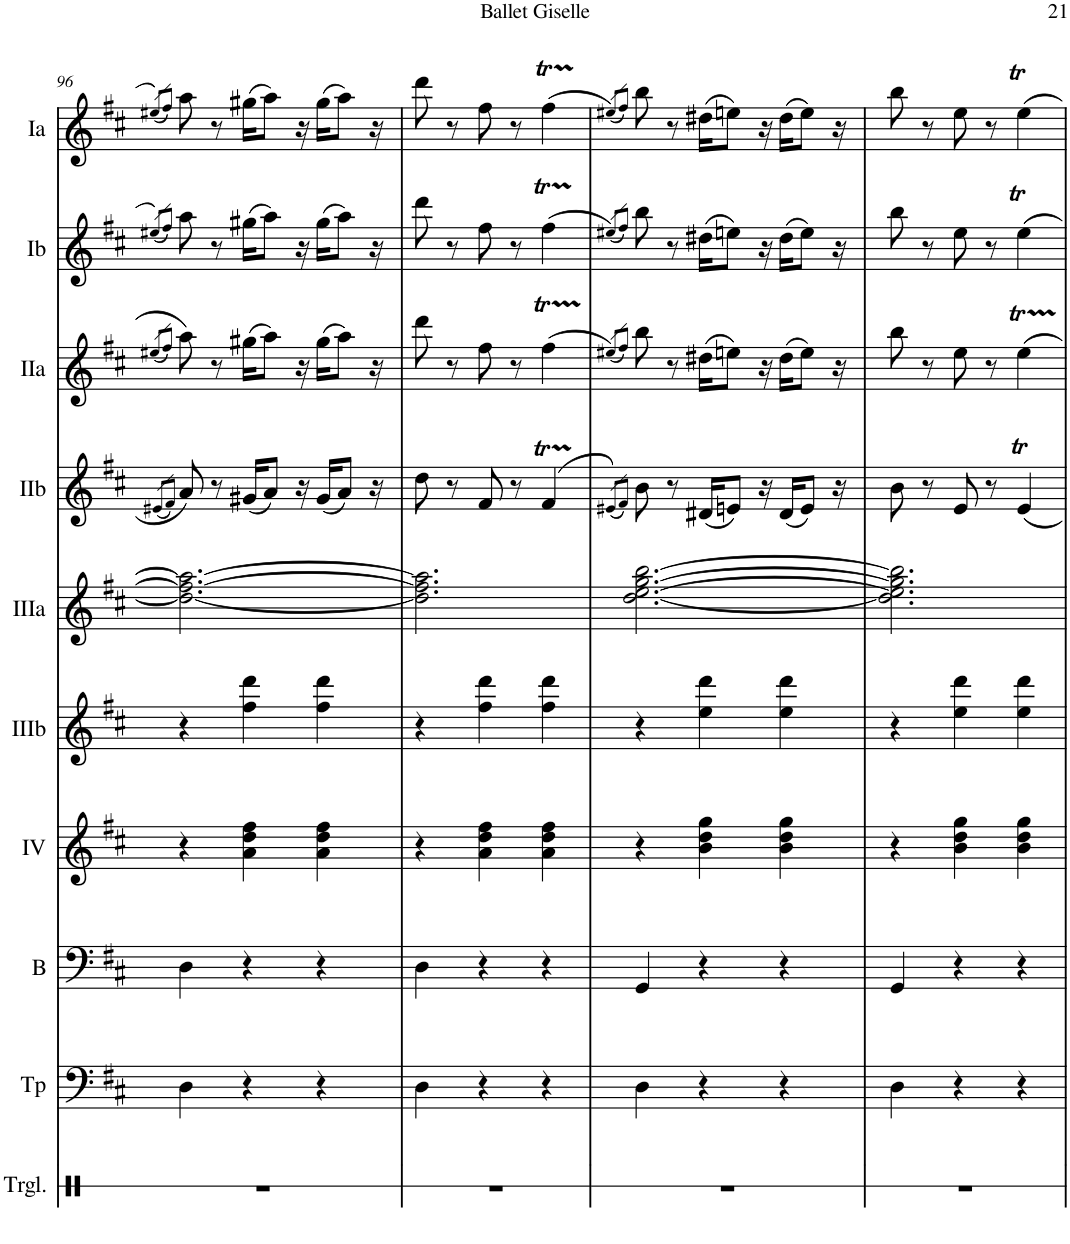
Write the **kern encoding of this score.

**kern	**kern	**kern	**kern	**kern	**kern	**kern	**kern	**kern	**kern
*part10	*part9	*part8	*part7	*part6	*part5	*part4	*part3	*part2	*part1
*staff10	*staff9	*staff8	*staff7	*staff6	*staff5	*staff4	*staff3	*staff2	*staff1
*I"Triangle	*I"Timp.	*I"Bass	*I"Acc. 4	*I"Acc. 3b	*I"Acc. 3a	*I"Acc. 2b	*I"Acc. 2a	*I"Acc. 1b	*I"Acc. 1a
*I'Trgl.	*I'Tp	*I'B	*	*	*	*	*	*	*
!!LO:PB:g=z
*clefX	*clefF4	*clefF4	*clefG2	*clefG2	*clefG2	*clefG2	*clefG2	*clefG2	*clefG2
*	*	*Trd7c12	*Trd7c12	*Trd7c12	*Trd7c12	*	*	*	*
*k[]	*k[f#c#]	*k[f#c#]	*k[f#c#]	*k[f#c#]	*k[f#c#]	*k[f#c#]	*k[f#c#]	*k[f#c#]	*k[f#c#]
*M3/4	*M3/4	*M3/4	*M3/4	*M3/4	*M3/4	*M3/4	*M3/4	*M3/4	*M3/4
=96	=96	=96	=96	=96	=96	=96	=96	=96	=96
.	.	.	.	.	.	(8qE#X/L	(8qe#X/L	(8qee#X/L	(8qee#X/L
.	.	.	.	.	.	8qF#/J)	8qf#/J)	8qff#/J)	8qff#/J)
2.r	4D\	4D\	4r	4r	2.dd\_ 2.ff#\_ 2.aa\_	8A/	8a\	8aa\	8aa\
.	.	.	.	.	.	8r	8r	8r	8r
.	4r	4r	4a\ 4dd\ 4ff#\	4ff#\ 4ddd\	.	(16G#X/KL	(16g#X\KL	(16gg#X\KL	(16gg#X\KL
.	.	.	.	.	.	8A/J)	8a\J)	8aa\J)	8aa\J)
.	.	.	.	.	.	16r	16r	16r	16r
.	4r	4r	4a\ 4dd\ 4ff#\	4ff#\ 4ddd\	.	(16G#/KL	(16g#\KL	(16gg#\KL	(16gg#\KL
.	.	.	.	.	.	8A/J)	8a\J)	8aa\J)	8aa\J)
.	.	.	.	.	.	16r	16r	16r	16r
=97	=97	=97	=97	=97	=97	=97	=97	=97	=97
2.r	4D\	4D\	4r	4r	2.dd\] 2.ff#\] 2.aa\]	8d\	8dd\	8ddd\	8ddd\
.	.	.	.	.	.	8r	8r	8r	8r
.	4r	4r	4a\ 4dd\ 4ff#\	4ff#\ 4ddd\	.	8F#/	8f#\	8ff#\	8ff#\
.	.	.	.	.	.	8r	8r	8r	8r
.	4r	4r	4a\ 4dd\ 4ff#\	4ff#\ 4ddd\	.	(>4F#t/	(>4f#t\	(4ff#t\	(4ff#t\
=98	=98	=98	=98	=98	=98	=98	=98	=98	=98
.	.	.	.	.	.	(8qE#X/L)	(8qe#X/L)	(8qee#X/L)	(8qee#X/L)
.	.	.	.	.	.	8qF#/J)	8qf#/J)	8qff#/J)	8qff#/J)
2.r	4D\	4GG/	4r	4r	[2.dd\ [2.ee\ [2.gg\ [2.bb\	8B\	8b\	8bb\	8bb\
.	.	.	.	.	.	8r	8r	8r	8r
.	4r	4r	4b\ 4dd\ 4gg\	4ee\ 4ddd\	.	(16D#X/KL	(16d#X\KL	(16dd#X\KL	(16dd#X\KL
.	.	.	.	.	.	8En/J)	8en\J)	8een\J)	8een\J)
.	.	.	.	.	.	16r	16r	16r	16r
.	4r	4r	4b\ 4dd\ 4gg\	4ee\ 4ddd\	.	(16D#/KL	(16d#\KL	(16dd#\KL	(16dd#\KL
.	.	.	.	.	.	8E/J)	8e\J)	8ee\J)	8ee\J)
.	.	.	.	.	.	16r	16r	16r	16r
=99	=99	=99	=99	=99	=99	=99	=99	=99	=99
2.r	4D\	4GG/	4r	4r	2.dd\] 2.ee\] 2.gg\] 2.bb\]	8B\	8b\	8bb\	8bb\
.	.	.	.	.	.	8r	8r	8r	8r
.	4r	4r	4b\ 4dd\ 4gg\	4ee\ 4ddd\	.	8E/	8e\	8ee\	8ee\
.	.	.	.	.	.	8r	8r	8r	8r
.	4r	4r	4b\ 4dd\ 4gg\	4ee\ 4ddd\	.	4ET/	4eT\	4eeT\	4eeT\
=	=	=	=	=	=	=	=	=	=
*-	*-	*-	*-	*-	*-	*-	*-	*-	*-
